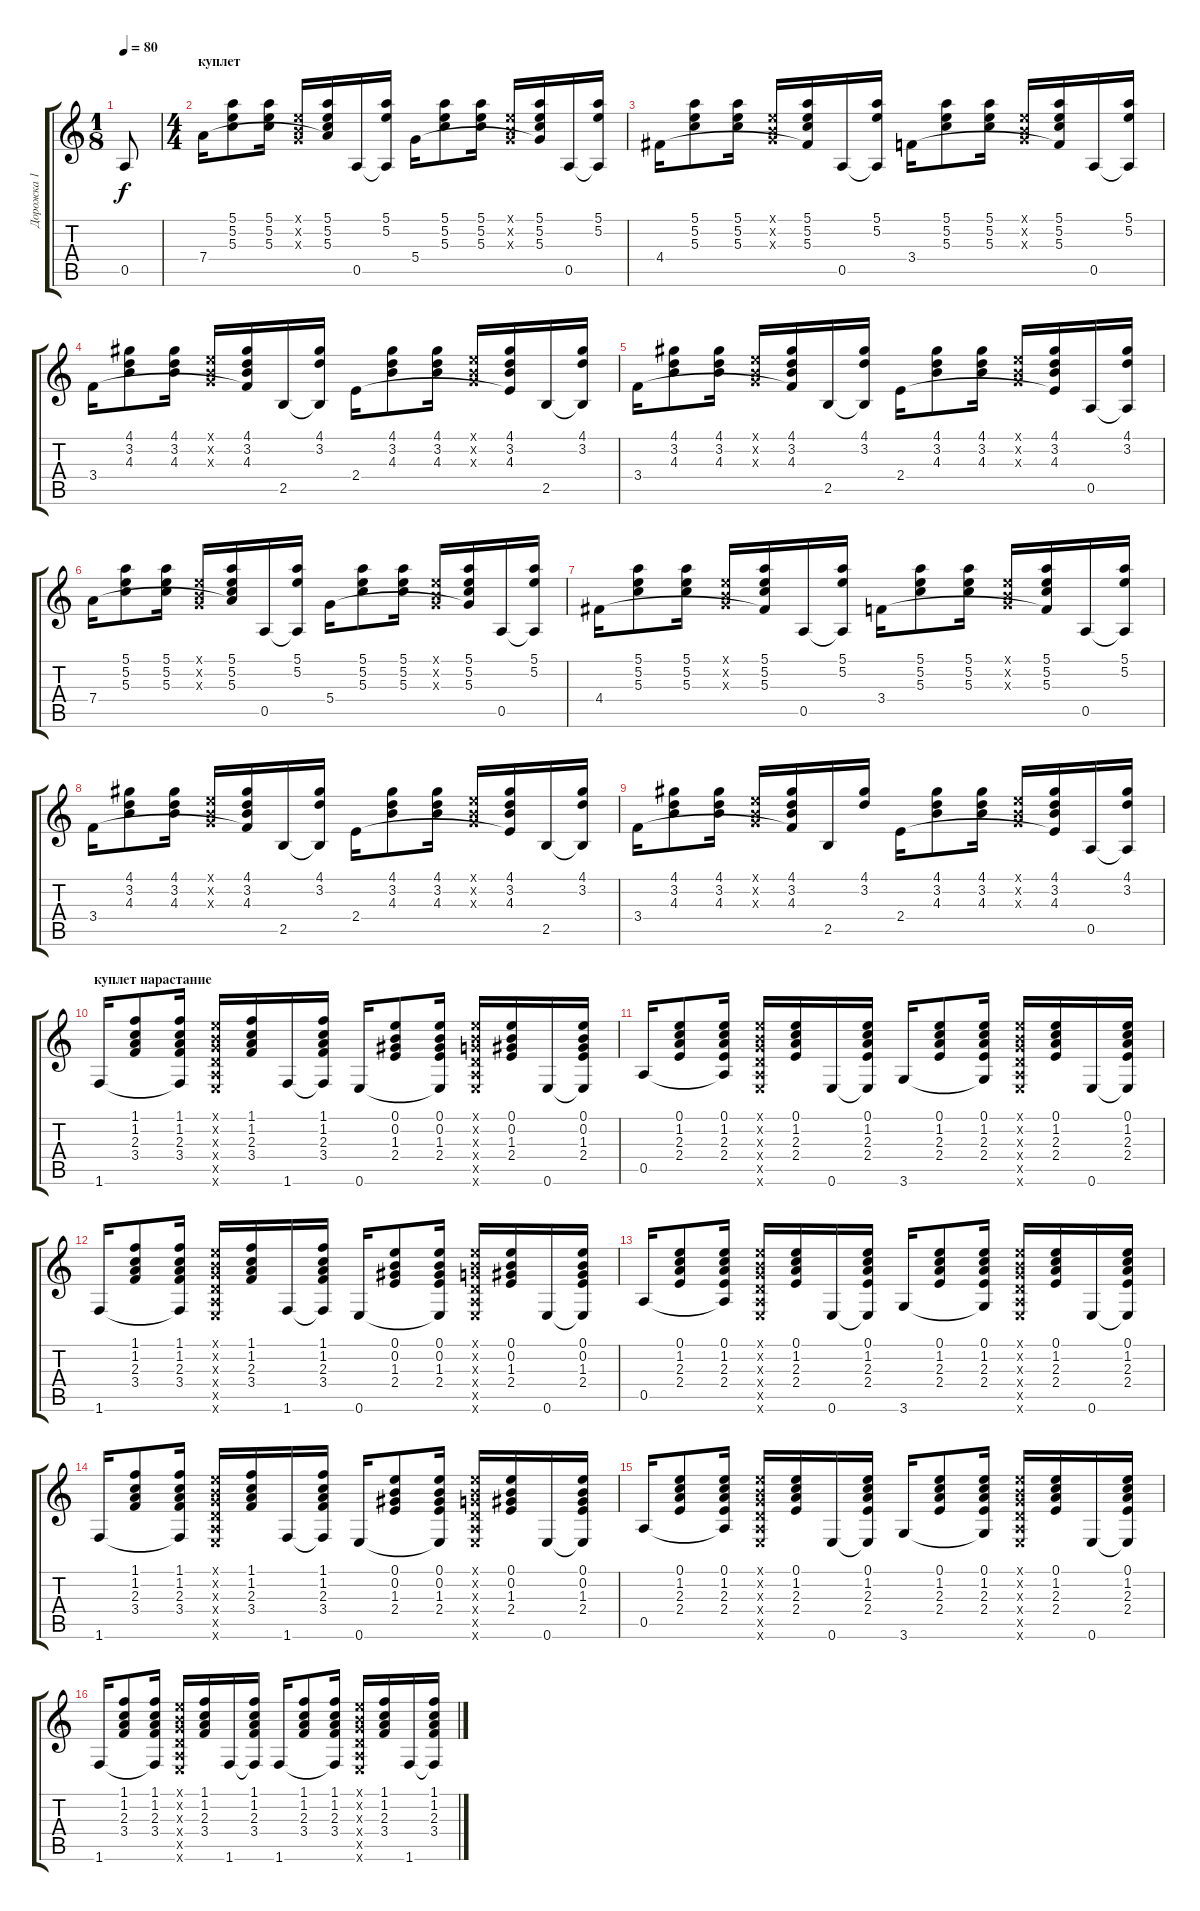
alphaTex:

\track ("Дорожка 1" "Дорожка 1") {instrument acousticguitarnylon}
\staff {score tabs}
\tuning (E4 B3 G3 D3 A2 E2) {hide}
\ts (1 8)
\tempo 80
\clef g2
\ks c
0.5.8{dy f instrument acousticguitarnylon} |
\ts (4 4)
\section ("" "куплет")
7.4.16 (5.1 5.2 5.3).8 (5.1 5.2 5.3).16 (0.1{x} 0.2{x} 0.3{x}).16 (5.1 5.2 5.3 7.4{t}).16 0.5.16 (5.1 5.2 0.5{t}).16 5.4.16 (5.1 5.2 5.3).8 (5.1 5.2 5.3).16 (0.1{x} 0.2{x} 0.3{x}).16 (5.1 5.2 5.3 5.4{t}).16 0.5.16 (5.1 5.2 0.5{t}).16 |
4.4.16 (5.1 5.2 5.3).8 (5.1 5.2 5.3).16 (0.1{x} 0.2{x} 0.3{x}).16 (5.1 5.2 5.3 4.4{t}).16 0.5.16 (5.1 5.2 0.5{t}).16 3.4.16 (5.1 5.2 5.3).8 (5.1 5.2 5.3).16 (0.1{x} 0.2{x} 0.3{x}).16 (5.1 5.2 5.3 3.4{t}).16 0.5.16 (5.1 5.2 0.5{t}).16 |
3.4.16 (4.1 3.2 4.3).8 (4.1 3.2 4.3).16 (0.1{x} 0.2{x} 0.3{x}).16 (4.1 3.2 4.3 3.4{t}).16 2.5.16 (4.1 3.2 2.5{t}).16 2.4.16 (4.1 3.2 4.3).8 (4.1 3.2 4.3).16 (0.1{x} 0.2{x} 0.3{x}).16 (4.1 3.2 4.3 2.4{t}).16 2.5.16 (4.1 3.2 2.5{t}).16 |
3.4.16 (4.1 3.2 4.3).8 (4.1 3.2 4.3).16 (0.1{x} 0.2{x} 0.3{x}).16 (4.1 3.2 4.3 3.4{t}).16 2.5.16 (4.1 3.2 2.5{t}).16 2.4.16 (4.1 3.2 4.3).8 (4.1 3.2 4.3).16 (0.1{x} 0.2{x} 0.3{x}).16 (4.1 3.2 4.3 2.4{t}).16 0.5.16 (4.1 3.2 0.5{t}).16 |
7.4.16 (5.1 5.2 5.3).8 (5.1 5.2 5.3).16 (0.1{x} 0.2{x} 0.3{x}).16 (5.1 5.2 5.3 7.4{t}).16 0.5.16 (5.1 5.2 0.5{t}).16 5.4.16 (5.1 5.2 5.3).8 (5.1 5.2 5.3).16 (0.1{x} 0.2{x} 0.3{x}).16 (5.1 5.2 5.3 5.4{t}).16 0.5.16 (5.1 5.2 0.5{t}).16 |
4.4.16 (5.1 5.2 5.3).8 (5.1 5.2 5.3).16 (0.1{x} 0.2{x} 0.3{x}).16 (5.1 5.2 5.3 4.4{t}).16 0.5.16 (5.1 5.2 0.5{t}).16 3.4.16 (5.1 5.2 5.3).8 (5.1 5.2 5.3).16 (0.1{x} 0.2{x} 0.3{x}).16 (5.1 5.2 5.3 3.4{t}).16 0.5.16 (5.1 5.2 0.5{t}).16 |
3.4.16 (4.1 3.2 4.3).8 (4.1 3.2 4.3).16 (0.1{x} 0.2{x} 0.3{x}).16 (4.1 3.2 4.3 3.4{t}).16 2.5.16 (4.1 3.2 2.5{t}).16 2.4.16 (4.1 3.2 4.3).8 (4.1 3.2 4.3).16 (0.1{x} 0.2{x} 0.3{x}).16 (4.1 3.2 4.3 2.4{t}).16 2.5.16 (4.1 3.2 2.5{t}).16 |
3.4.16 (4.1 3.2 4.3).8 (4.1 3.2 4.3).16 (0.1{x} 0.2{x} 0.3{x}).16 (4.1 3.2 4.3 3.4{t}).16 2.5.16 (4.1 3.2).16 2.4.16 (4.1 3.2 4.3).8 (4.1 3.2 4.3).16 (0.1{x} 0.2{x} 0.3{x}).16 (4.1 3.2 4.3 2.4{t}).16 0.5.16 (4.1 3.2 0.5{t}).16 |
\section ("" "куплет нарастание")
1.6.16 (1.1 1.2 2.3 3.4).8 (1.1 1.2 2.3 3.4 1.6{t}).16 (0.1{x} 0.2{x} 0.3{x} 0.4{x} 0.5{x} 0.6{x}).16 (1.1 1.2 2.3 3.4).16 1.6.16 (1.1 1.2 2.3 3.4 1.6{t}).16 0.6.16 (0.1 0.2 1.3 2.4).8 (0.1 0.2 1.3 2.4 0.6{t}).16 (0.1{x} 0.2{x} 0.3{x} 0.4{x} 0.5{x} 0.6{x}).16 (0.1 0.2 1.3 2.4).16 0.6.16 (0.1 0.2 1.3 2.4 0.6{t}).16 |
0.5.16 (0.1 1.2 2.3 2.4).8 (0.1 1.2 2.3 2.4 0.5{t}).16 (0.1{x} 0.2{x} 0.3{x} 0.4{x} 0.5{x} 0.6{x}).16 (0.1 1.2 2.3 2.4).16 0.6.16 (0.1 1.2 2.3 2.4 0.6{t}).16 3.6.16 (0.1 1.2 2.3 2.4).8 (0.1 1.2 2.3 2.4 3.6{t}).16 (0.1{x} 0.2{x} 0.3{x} 0.4{x} 0.5{x} 0.6{x}).16 (0.1 1.2 2.3 2.4).16 0.6.16 (0.1 1.2 2.3 2.4 0.6{t}).16 |
1.6.16 (1.1 1.2 2.3 3.4).8 (1.1 1.2 2.3 3.4 1.6{t}).16 (0.1{x} 0.2{x} 0.3{x} 0.4{x} 0.5{x} 0.6{x}).16 (1.1 1.2 2.3 3.4).16 1.6.16 (1.1 1.2 2.3 3.4 1.6{t}).16 0.6.16 (0.1 0.2 1.3 2.4).8 (0.1 0.2 1.3 2.4 0.6{t}).16 (0.1{x} 0.2{x} 0.3{x} 0.4{x} 0.5{x} 0.6{x}).16 (0.1 0.2 1.3 2.4).16 0.6.16 (0.1 0.2 1.3 2.4 0.6{t}).16 |
0.5.16 (0.1 1.2 2.3 2.4).8 (0.1 1.2 2.3 2.4 0.5{t}).16 (0.1{x} 0.2{x} 0.3{x} 0.4{x} 0.5{x} 0.6{x}).16 (0.1 1.2 2.3 2.4).16 0.6.16 (0.1 1.2 2.3 2.4 0.6{t}).16 3.6.16 (0.1 1.2 2.3 2.4).8 (0.1 1.2 2.3 2.4 3.6{t}).16 (0.1{x} 0.2{x} 0.3{x} 0.4{x} 0.5{x} 0.6{x}).16 (0.1 1.2 2.3 2.4).16 0.6.16 (0.1 1.2 2.3 2.4 0.6{t}).16 |
1.6.16 (1.1 1.2 2.3 3.4).8 (1.1 1.2 2.3 3.4 1.6{t}).16 (0.1{x} 0.2{x} 0.3{x} 0.4{x} 0.5{x} 0.6{x}).16 (1.1 1.2 2.3 3.4).16 1.6.16 (1.1 1.2 2.3 3.4 1.6{t}).16 0.6.16 (0.1 0.2 1.3 2.4).8 (0.1 0.2 1.3 2.4 0.6{t}).16 (0.1{x} 0.2{x} 0.3{x} 0.4{x} 0.5{x} 0.6{x}).16 (0.1 0.2 1.3 2.4).16 0.6.16 (0.1 0.2 1.3 2.4 0.6{t}).16 |
0.5.16 (0.1 1.2 2.3 2.4).8 (0.1 1.2 2.3 2.4 0.5{t}).16 (0.1{x} 0.2{x} 0.3{x} 0.4{x} 0.5{x} 0.6{x}).16 (0.1 1.2 2.3 2.4).16 0.6.16 (0.1 1.2 2.3 2.4 0.6{t}).16 3.6.16 (0.1 1.2 2.3 2.4).8 (0.1 1.2 2.3 2.4 3.6{t}).16 (0.1{x} 0.2{x} 0.3{x} 0.4{x} 0.5{x} 0.6{x}).16 (0.1 1.2 2.3 2.4).16 0.6.16 (0.1 1.2 2.3 2.4 0.6{t}).16 |
1.6.16 (1.1 1.2 2.3 3.4).8 (1.1 1.2 2.3 3.4 1.6{t}).16 (0.1{x} 0.2{x} 0.3{x} 0.4{x} 0.5{x} 0.6{x}).16 (1.1 1.2 2.3 3.4).16 1.6.16 (1.1 1.2 2.3 3.4 1.6{t}).16 1.6.16 (1.1 1.2 2.3 3.4).8 (1.1 1.2 2.3 3.4 1.6{t}).16 (0.1{x} 0.2{x} 0.3{x} 0.4{x} 0.5{x} 0.6{x}).16 (1.1 1.2 2.3 3.4).16 1.6.16 (1.1 1.2 2.3 3.4 1.6{t}).16
